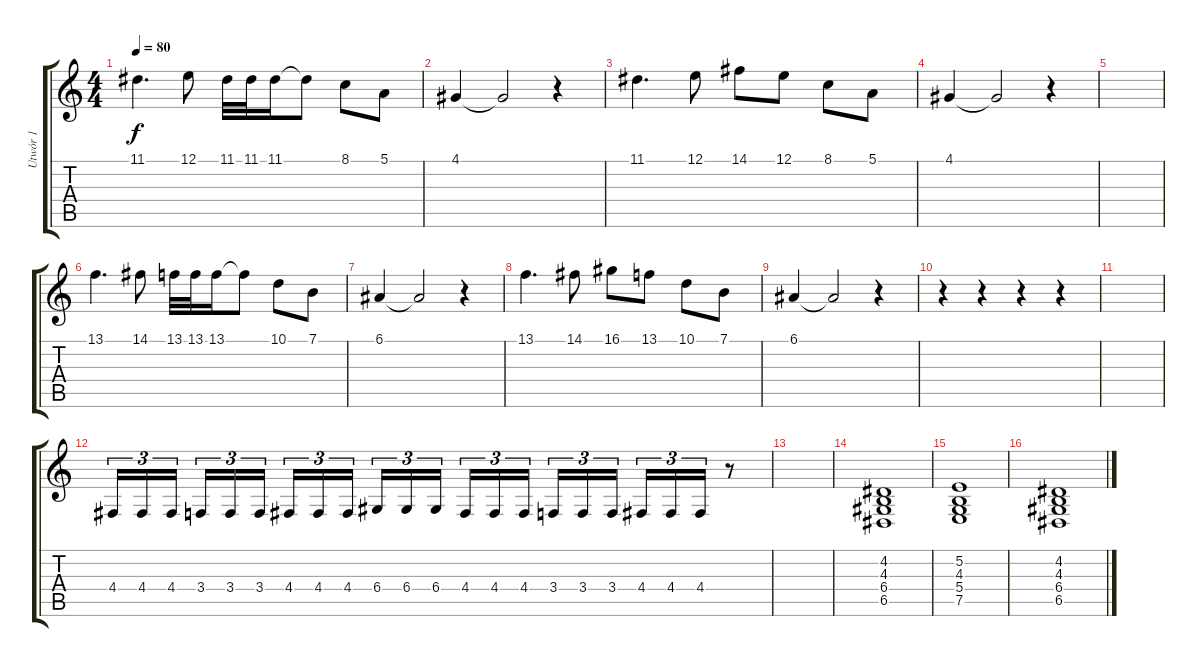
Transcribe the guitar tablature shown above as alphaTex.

\track ("Utwór 1" "Utwór 1") {instrument cello}
\staff {score tabs}
\tuning (E4 B3 G3 D3 A2 E2) {hide}
\ts (4 4)
\tempo 80
\clef g2
\ks c
11.1.4{d dy f instrument cello} 12.1.8 11.1.32 11.1.32 11.1.16 11.1{t}.8 8.1.8 5.1.8 |
4.1.4 4.1{t}.2 r.4 |
11.1.4{d} 12.1.8 14.1.8 12.1.8 8.1.8 5.1.8 |
4.1.4 4.1{t}.2 r.4 |
|
13.1.4{d} 14.1.8 13.1.32 13.1.32 13.1.16 13.1{t}.8 10.1.8 7.1.8 |
6.1.4 6.1{t}.2 r.4 |
13.1.4{d} 14.1.8 16.1.8 13.1.8 10.1.8 7.1.8 |
6.1.4 6.1{t}.2 r.4 |
r.4 r.4 r.4 r.4 |
|
4.4.16{tu (3 2)} 4.4.16{tu (3 2)} 4.4.16{tu (3 2) beam splitsecondary} 3.4.16{tu (3 2)} 3.4.16{tu (3 2)} 3.4.16{tu (3 2)} 4.4.16{tu (3 2)} 4.4.16{tu (3 2)} 4.4.16{tu (3 2) beam splitsecondary} 6.4.16{tu (3 2)} 6.4.16{tu (3 2)} 6.4.16{tu (3 2)} 4.4.16{tu (3 2)} 4.4.16{tu (3 2)} 4.4.16{tu (3 2) beam splitsecondary} 3.4.16{tu (3 2)} 3.4.16{tu (3 2)} 3.4.16{tu (3 2)} 4.4.16{tu (3 2)} 4.4.16{tu (3 2)} 4.4.16{tu (3 2)} r.8 |
|
(4.2 4.3 6.4 6.5).1{instrument pad8sweep} |
(5.2 4.3 5.4 7.5).1 |
(4.2 4.3 6.4 6.5).1{instrument pad8sweep}
